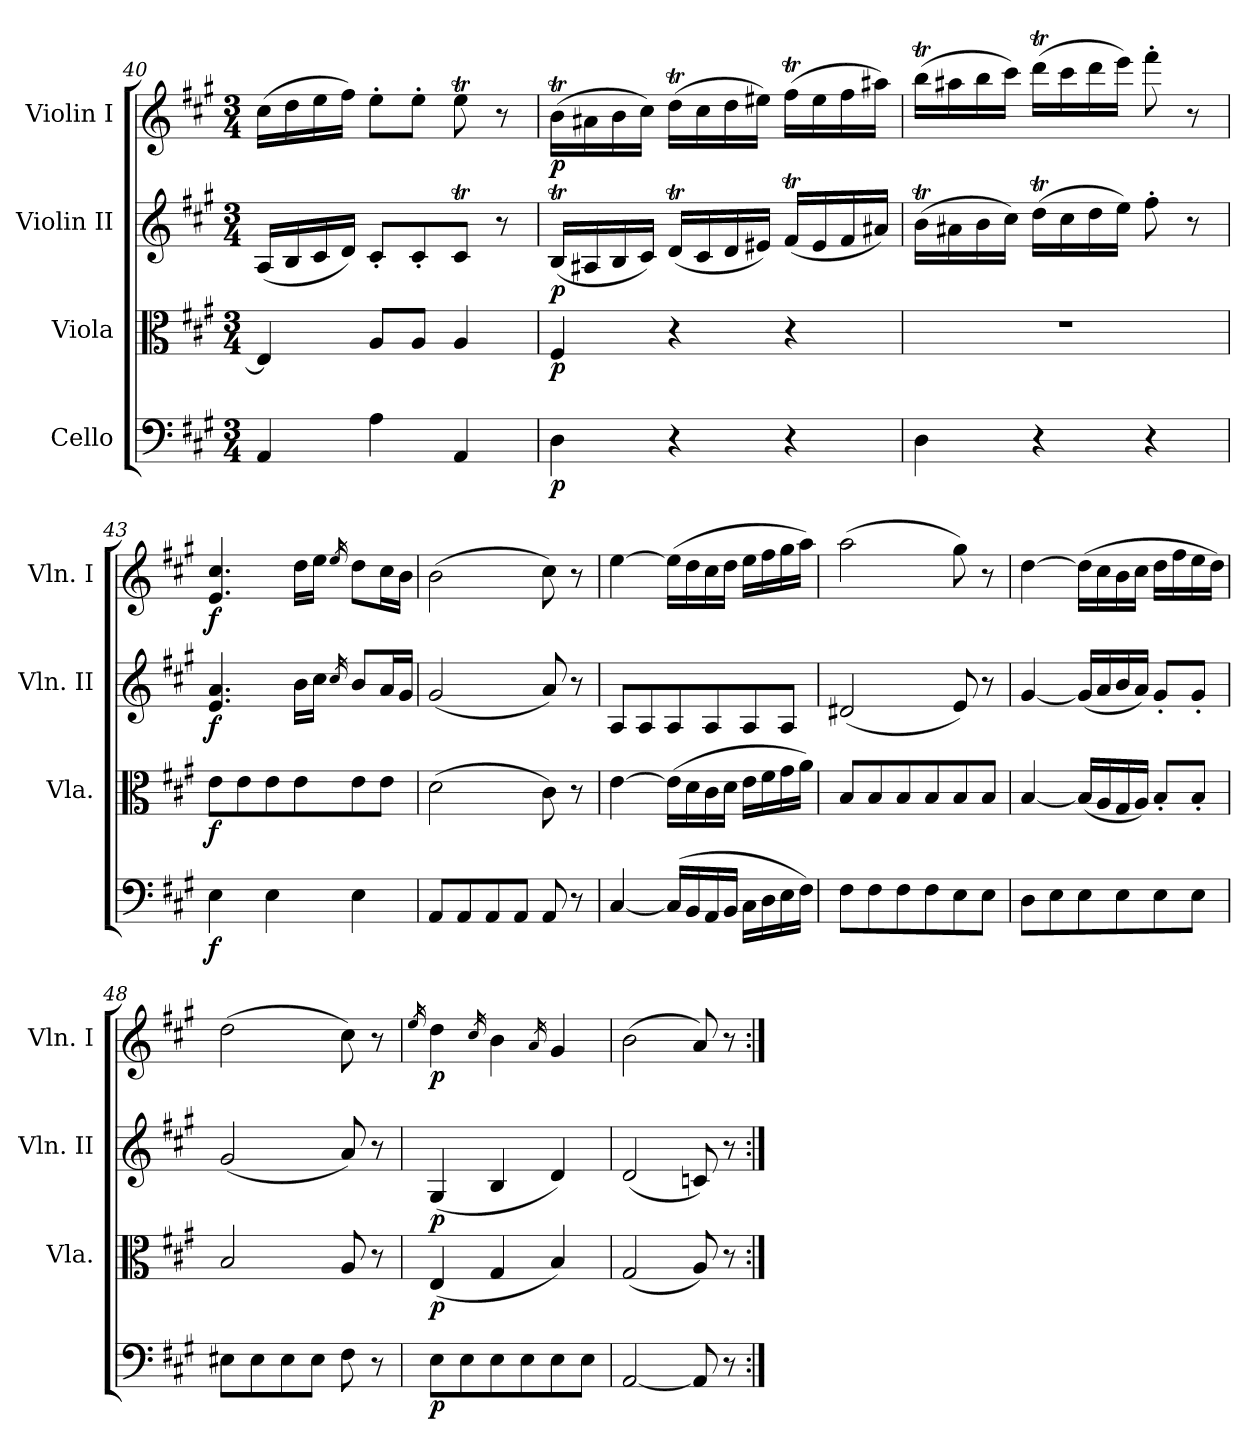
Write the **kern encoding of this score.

**kern	**dynam	**kern	**dynam	**kern	**dynam	**kern	**dynam
*part4	*part4	*part3	*part3	*part2	*part2	*part1	*part1
*staff4	*staff4	*staff3	*staff3	*staff2	*staff2	*staff1	*staff1
*I"Cello	*	*I"Viola	*	*I"Violin II	*	*I"Violin I	*
*	*	*I'Vla.	*	*I'Vln. II	*	*I'Vln. I	*
*clefF4	*	*clefC3	*	*clefG2	*	*clefG2	*
*k[f#c#g#]	*	*k[f#c#g#]	*	*k[f#c#g#]	*	*k[f#c#g#]	*
*A:	*	*A:	*	*A:	*	*A:	*
*M3/4	*	*M3/4	*	*M3/4	*	*M3/4	*
=40	=40	=40	=40	=40	=40	=40	=40
4AA/	.	4E/]	.	(16A/LL	.	(16cc#\LL	.
.	.	.	.	16B/	.	16dd\	.
.	.	.	.	16c#/	.	16ee\	.
.	.	.	.	16d/JJ)	.	16ff#\JJ)	.
4A\	.	8A/L	.	8c#'</L	.	8ee'>\L	.
.	.	8A/J	.	8c#'</	.	8ee'>\J	.
4AA/	.	4A/	.	8c#t/J	.	8eeT\	.
.	.	.	.	8r	.	8r	.
=41	=41	=41	=41	=41	=41	=41	=41
!	!LO:DY:b	!	!LO:DY:b	!	!LO:DY:b	!	!LO:DY:b
4D\	p	4F#/	p	(16BT/LL	p	(16bT\LL	p
.	.	.	.	16A#X/	.	16a#X\	.
.	.	.	.	16B/	.	16b\	.
.	.	.	.	16c#/JJ)	.	16cc#\JJ)	.
4r	.	4r	.	(16dT/LL	.	(16ddT\LL	.
.	.	.	.	16c#/	.	16cc#\	.
.	.	.	.	16d/	.	16dd\	.
.	.	.	.	16e#X/JJ)	.	16ee#X\JJ)	.
4r	.	4r	.	(16f#T/LL	.	(16ff#T\LL	.
.	.	.	.	16e#/	.	16ee#\	.
.	.	.	.	16f#/	.	16ff#\	.
.	.	.	.	16a#X/JJ)	.	16aa#X\JJ)	.
=42	=42	=42	=42	=42	=42	=42	=42
4D\	.	2.r	.	(16bT\LL	.	(16bbT\LL	.
.	.	.	.	16a#X\	.	16aa#X\	.
.	.	.	.	16b\	.	16bb\	.
.	.	.	.	16cc#\JJ)	.	16ccc#\JJ)	.
4r	.	.	.	(16ddT\LL	.	(16dddT\LL	.
.	.	.	.	16cc#\	.	16ccc#\	.
.	.	.	.	16dd\	.	16ddd\	.
.	.	.	.	16ee\JJ)	.	16eee\JJ)	.
4r	.	.	.	8ff#'>\	.	8fff#'>\	.
.	.	.	.	8r	.	8r	.
=43	=43	=43	=43	=43	=43	=43	=43
!	!LO:DY:b	!	!LO:DY:b	!	!LO:DY:b	!	!LO:DY:b
4E\	f	8e\L	f	4.e/ 4.a/	f	4.e/ 4.cc#/	f
.	.	8e\	.	.	.	.	.
4E\	.	8e\	.	.	.	.	.
.	.	8e\	.	16b\LL	.	16dd\LL	.
.	.	.	.	16cc#\JJ	.	16ee\JJ	.
.	.	.	.	16qcc#/	.	16qee/	.
4E\	.	8e\	.	8b/L	.	8dd\L	.
.	.	8e\J	.	16a/L	.	16cc#\L	.
.	.	.	.	16g#/JJ	.	16b\JJ	.
=44	=44	=44	=44	=44	=44	=44	=44
8AA/L	.	(2d\	.	(2g#/	.	(2b\	.
8AA/	.	.	.	.	.	.	.
8AA/	.	.	.	.	.	.	.
8AA/J	.	.	.	.	.	.	.
8AA/	.	8c#\)	.	8a/)	.	8cc#\)	.
8r	.	8r	.	8r	.	8r	.
=45	=45	=45	=45	=45	=45	=45	=45
[4C#/	.	[4e\	.	8A/L	.	[4ee\	.
.	.	.	.	8A/	.	.	.
(16C#/LL]	.	(16e\LL]	.	8A/	.	(16ee\LL]	.
16BB/	.	16d\	.	.	.	16dd\	.
16AA/	.	16c#\	.	8A/	.	16cc#\	.
16BB/JJ	.	16d\JJ	.	.	.	16dd\JJ	.
16C#\LL	.	16e\LL	.	8A/	.	16ee\LL	.
16D\	.	16f#\	.	.	.	16ff#\	.
16E\	.	16g#\	.	8A/J	.	16gg#\	.
16F#\JJ)	.	16a\JJ)	.	.	.	16aa\JJ)	.
=46	=46	=46	=46	=46	=46	=46	=46
8F#\L	.	8B/L	.	(2d#X/	.	(2aa\	.
8F#\	.	8B/	.	.	.	.	.
8F#\	.	8B/	.	.	.	.	.
8F#\	.	8B/	.	.	.	.	.
8E\	.	8B/	.	8e/)	.	8gg#\)	.
8E\J	.	8B/J	.	8r	.	8r	.
=47	=47	=47	=47	=47	=47	=47	=47
8D\L	.	[4B/	.	[4g#/	.	[4dd\	.
8E\	.	.	.	.	.	.	.
8E\	.	(16B/LL]	.	(16g#/LL]	.	(16dd\LL]	.
.	.	16A/	.	16a/	.	16cc#\	.
8E\	.	16G#/	.	16b/	.	16b\	.
.	.	16A/JJ)	.	16a/JJ)	.	16cc#\JJ	.
8E\	.	8B'</L	.	8g#'</L	.	16dd\LL	.
.	.	.	.	.	.	16ff#\	.
8E\J	.	8B'</J	.	8g#'</J	.	16ee\	.
.	.	.	.	.	.	16dd\JJ)	.
=48	=48	=48	=48	=48	=48	=48	=48
8E#X\L	.	2B/	.	(2g#/	.	(2dd\	.
8E#\	.	.	.	.	.	.	.
8E#\	.	.	.	.	.	.	.
8E#\J	.	.	.	.	.	.	.
8F#\	.	8A/	.	8a/)	.	8cc#\)	.
8r	.	8r	.	8r	.	8r	.
=49	=49	=49	=49	=49	=49	=49	=49
.	.	.	.	.	.	16qee/	.
!	!LO:DY:b	!	!LO:DY:b	!	!LO:DY:b	!	!LO:DY:b
8E\L	p	(4E/	p	(4G#/	p	4dd\	p
8E\	.	.	.	.	.	.	.
.	.	.	.	.	.	16qcc#/	.
8E\	.	4G#/	.	4B/	.	4b\	.
8E\	.	.	.	.	.	.	.
.	.	.	.	.	.	16qa/	.
8E\	.	4B/)	.	4d/)	.	4g#/	.
8E\J	.	.	.	.	.	.	.
=50	=50	=50	=50	=50	=50	=50	=50
[2AA/	.	(2G#/	.	(2d/	.	(2b\	.
8AA/]	.	8A/)	.	8cn/)	.	8a/)	.
8r	.	8r	.	8r	.	8r	.
=:|!	=:|!	=:|!	=:|!	=:|!	=:|!	=:|!	=:|!
*-	*-	*-	*-	*-	*-	*-	*-
